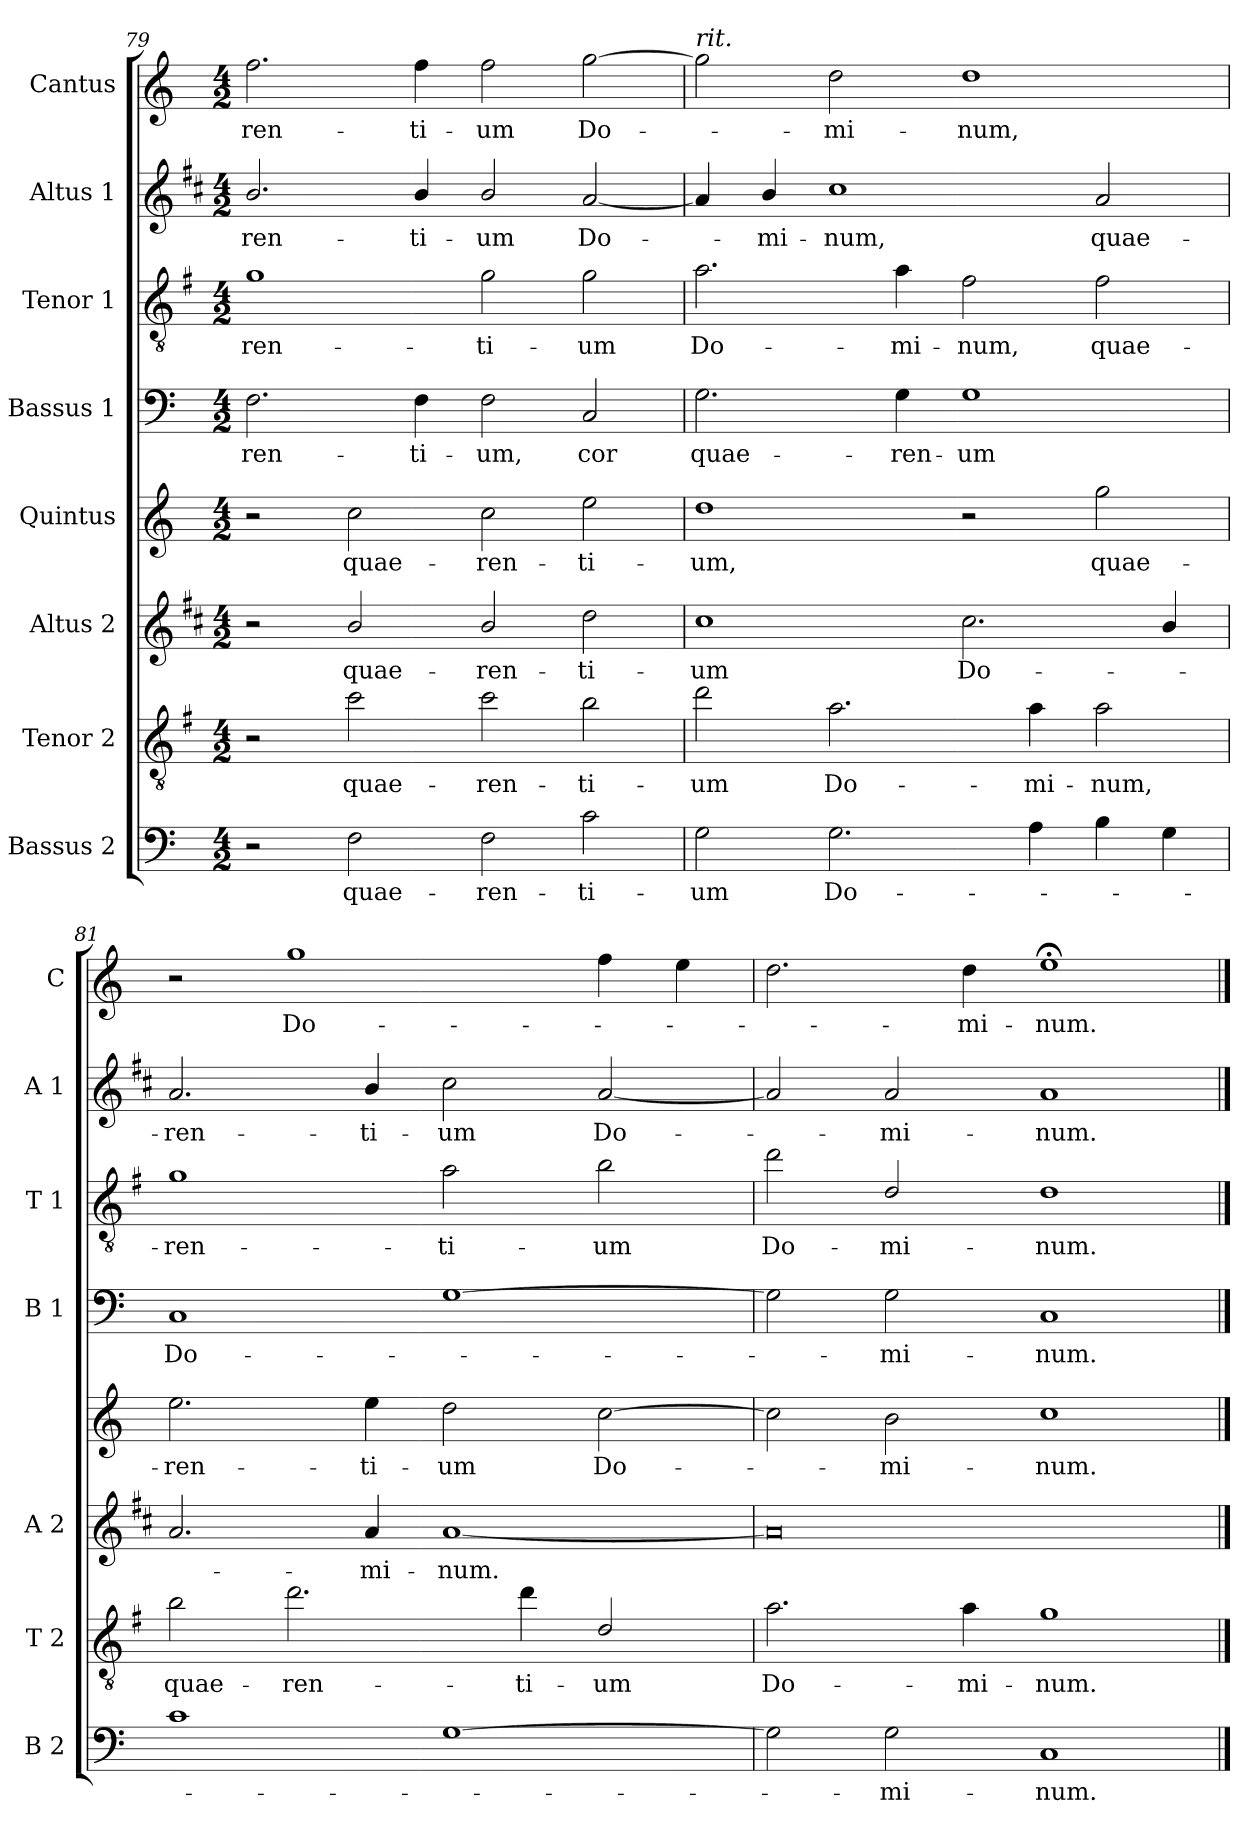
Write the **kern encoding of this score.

**kern	**text	**kern	**text	**kern	**text	**kern	**text	**kern	**text	**kern	**text	**kern	**text	**kern	**text
*part8	*part8	*part7	*part7	*part6	*part6	*part5	*part5	*part4	*part4	*part3	*part3	*part2	*part2	*part1	*part1
*staff8	*staff8	*staff7	*staff7	*staff6	*staff6	*staff5	*staff5	*staff4	*staff4	*staff3	*staff3	*staff2	*staff2	*staff1	*staff1
*I"Bassus 2	*	*I"Tenor 2	*	*I"Altus 2	*	*I"Quintus	*	*I"Bassus 1	*	*I"Tenor 1	*	*I"Altus 1	*	*I"Cantus	*
*I'B 2	*	*I'T 2	*	*I'A 2	*	*	*	*I'B 1	*	*I'T 1	*	*I'A 1	*	*I'C	*
*clefF4	*	*clefGv2	*	*clefG2	*	*clefG2	*	*clefF4	*	*clefGv2	*	*clefG2	*	*clefG2	*
*	*	*ITrd4c7	*	*ITrd1c2	*	*	*	*	*	*ITrd4c7	*	*ITrd1c2	*	*	*
*k[]	*	*k[]	*	*k[]	*	*k[]	*	*k[]	*	*k[]	*	*k[]	*	*k[]	*
*C:	*	*C:	*	*C:	*	*C:	*	*C:	*	*C:	*	*C:	*	*C:	*
*M4/2	*	*M4/2	*	*M4/2	*	*M4/2	*	*M4/2	*	*M4/2	*	*M4/2	*	*M4/2	*
=79	=79	=79	=79	=79	=79	=79	=79	=79	=79	=79	=79	=79	=79	=79	=79
!	!	!	!	!	!	!	!	!	!LO:LY:b	!	!LO:LY:b	!	!LO:LY:b	!	!LO:LY:b
2r	.	2r	.	2r	.	2r	.	2.F\	-ren-	1c	-ren-	2.a/	-ren-	2.ff\	-ren-
!	!LO:LY:b	!	!LO:LY:b	!	!LO:LY:b	!	!LO:LY:b	!	!	!	!	!	!	!	!
2F\	quae-	2f\	quae-	2a/	quae-	2cc\	quae-	.	.	.	.	.	.	.	.
!	!	!	!	!	!	!	!	!	!LO:LY:b	!	!	!	!LO:LY:b	!	!LO:LY:b
.	.	.	.	.	.	.	.	4F\	-ti-	.	.	4a/	-ti-	4ff\	-ti-
!	!LO:LY:b	!	!LO:LY:b	!	!LO:LY:b	!	!LO:LY:b	!	!LO:LY:b	!	!LO:LY:b	!	!LO:LY:b	!	!LO:LY:b
2F\	-ren-	2f\	-ren-	2a/	-ren-	2cc\	-ren-	2F\	-um,	2c\	-ti-	2a/	-um	2ff\	-um
!	!LO:LY:b	!	!LO:LY:b	!	!LO:LY:b	!	!LO:LY:b	!	!LO:LY:b	!	!LO:LY:b	!	!LO:LY:b	!	!LO:LY:b
2c\	-ti-	2e\	-ti-	2cc\	-ti-	2ee\	-ti-	2C/	cor	2c\	-um	[2g/	Do-	[2gg\	Do-
=80	=80	=80	=80	=80	=80	=80	=80	=80	=80	=80	=80	=80	=80	=80	=80
!	!	!	!	!	!	!	!	!	!	!	!	!	!	!LO:TX:a:i:t=rit.	!
!	!LO:LY:b	!	!LO:LY:b	!	!LO:LY:b	!	!LO:LY:b	!	!LO:LY:b	!	!LO:LY:b	!	!	!	!
2G\	-um	2g\	-um	1b	-um	1dd	-um,	2.G\	quae-	2.d\	Do-	4g/]	.	2gg\]	.
!	!	!	!	!	!	!	!	!	!	!	!	!	!LO:LY:b	!	!
.	.	.	.	.	.	.	.	.	.	.	.	4a/	-mi-	.	.
!	!LO:LY:b	!	!LO:LY:b	!	!	!	!	!	!	!	!	!	!LO:LY:b	!	!LO:LY:b
2.G\	Do-	2.d\	Do-	.	.	.	.	.	.	.	.	1b	-num,	2dd\	-mi-
!	!	!	!	!	!	!	!	!	!LO:LY:b	!	!LO:LY:b	!	!	!	!
.	.	.	.	.	.	.	.	4G\	-ren-	4d\	-mi-	.	.	.	.
!	!	!	!	!	!LO:LY:b	!	!	!	!LO:LY:b	!	!LO:LY:b	!	!	!	!LO:LY:b
.	.	.	.	2.b\	Do-	2r	.	1G	-um	2B\	-num,	.	.	1dd	-num,
!	!	!	!LO:LY:b	!	!	!	!	!	!	!	!	!	!	!	!
4A\	.	4d\	-mi-	.	.	.	.	.	.	.	.	.	.	.	.
!	!	!	!LO:LY:b	!	!	!	!LO:LY:b	!	!	!	!LO:LY:b	!	!LO:LY:b	!	!
4B\	.	2d\	-num,	.	.	2gg\	quae-	.	.	2B\	quae-	2g/	quae-	.	.
4G\	.	.	.	4a/	.	.	.	.	.	.	.	.	.	.	.
=81	=81	=81	=81	=81	=81	=81	=81	=81	=81	=81	=81	=81	=81	=81	=81
!	!	!	!LO:LY:b	!	!	!	!LO:LY:b	!	!LO:LY:b	!	!LO:LY:b	!	!LO:LY:b	!	!
1c	.	2e\	quae-	2.g/	.	2.ee\	-ren-	1C	Do-	1c	-ren-	2.g/	-ren-	2r	.
!	!	!	!LO:LY:b	!	!	!	!	!	!	!	!	!	!	!	!LO:LY:b
.	.	2.g\	-ren-	.	.	.	.	.	.	.	.	.	.	1gg	Do-
!	!	!	!	!	!LO:LY:b	!	!LO:LY:b	!	!	!	!	!	!LO:LY:b	!	!
.	.	.	.	4g/	-mi-	4ee\	-ti-	.	.	.	.	4a/	-ti-	.	.
!	!	!	!	!	!LO:LY:b	!	!LO:LY:b	!	!	!	!LO:LY:b	!	!LO:LY:b	!	!
[1G	.	.	.	[1g	-num.	2dd\	-um	[1G	.	2d\	-ti-	2b\	-um	.	.
!	!	!	!LO:LY:b	!	!	!	!	!	!	!	!	!	!	!	!
.	.	4g\	-ti-	.	.	.	.	.	.	.	.	.	.	.	.
!	!	!	!LO:LY:b	!	!	!	!LO:LY:b	!	!	!	!LO:LY:b	!	!LO:LY:b	!	!
.	.	2G/	-um	.	.	[2cc\	Do-	.	.	2e\	-um	[2g/	Do-	4ff\	.
.	.	.	.	.	.	.	.	.	.	.	.	.	.	4ee\	.
=82	=82	=82	=82	=82	=82	=82	=82	=82	=82	=82	=82	=82	=82	=82	=82
!	!	!	!LO:LY:b	!	!	!	!	!	!	!	!LO:LY:b	!	!	!	!
2G\]	.	2.d\	Do-	0g]	.	2cc\]	.	2G\]	.	2g\	Do-	2g/]	.	2.dd\	.
!	!LO:LY:b	!	!	!	!	!	!LO:LY:b	!	!LO:LY:b	!	!LO:LY:b	!	!LO:LY:b	!	!
2G\	-mi-	.	.	.	.	2b\	-mi-	2G\	-mi-	2G/	-mi-	2g/	-mi-	.	.
!	!	!	!LO:LY:b	!	!	!	!	!	!	!	!	!	!	!	!LO:LY:b
.	.	4d\	-mi-	.	.	.	.	.	.	.	.	.	.	4dd\	-mi-
!	!LO:LY:b	!	!LO:LY:b	!	!	!	!LO:LY:b	!	!LO:LY:b	!	!LO:LY:b	!	!LO:LY:b	!	!LO:LY:b
1C	-num.	1c	-num.	.	.	1cc	-num.	1C	-num.	1G	-num.	1g	-num.	1ee;<	-num.
==	==	==	==	==	==	==	==	==	==	==	==	==	==	==	==
*-	*-	*-	*-	*-	*-	*-	*-	*-	*-	*-	*-	*-	*-	*-	*-
